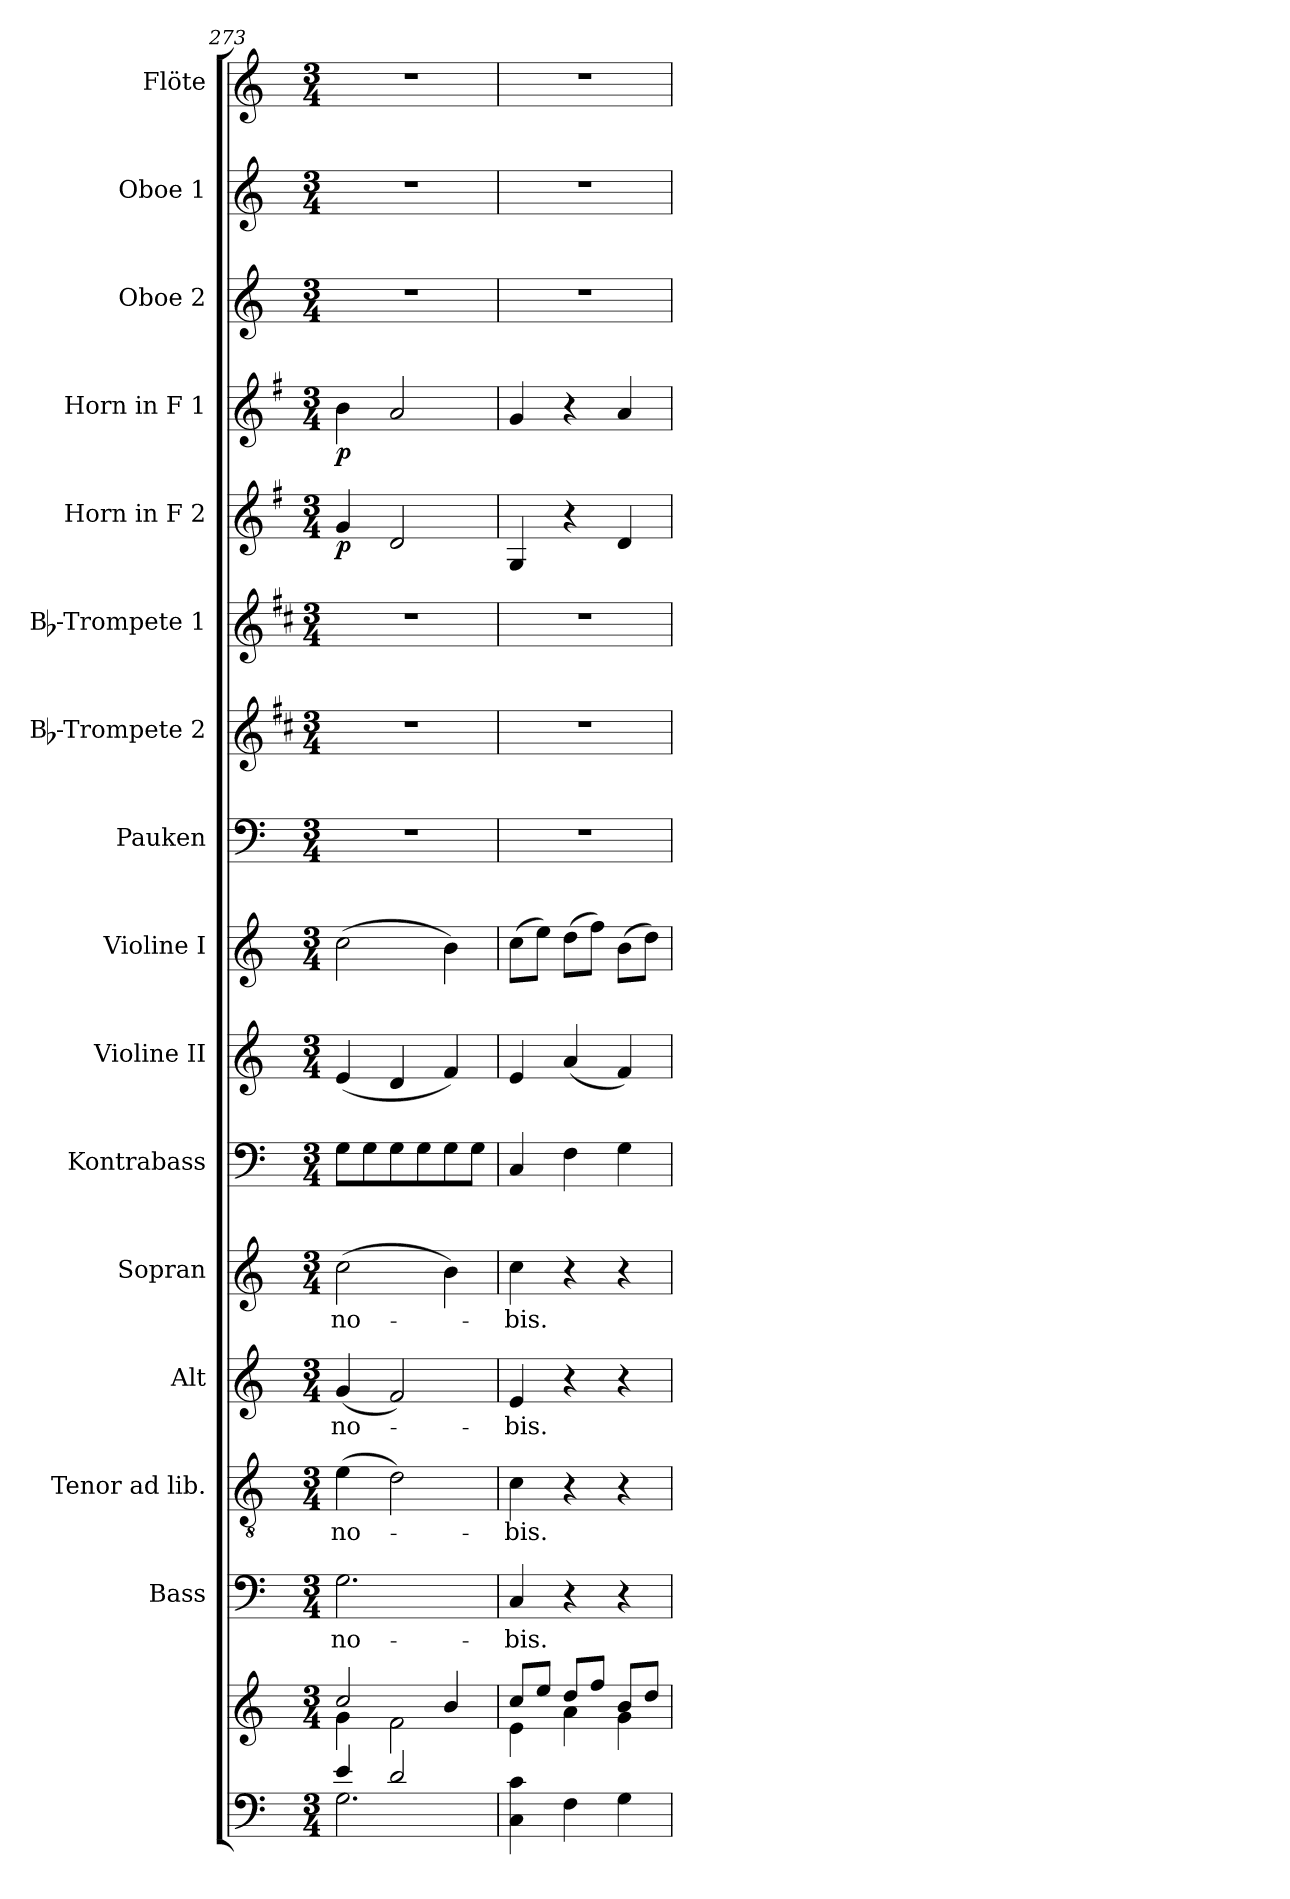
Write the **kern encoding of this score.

**kern	**kern	**kern	**text	**kern	**text	**kern	**text	**kern	**text	**kern	**kern	**kern	**kern	**kern	**kern	**kern	**dynam	**kern	**dynam	**kern	**kern	**kern
*part16	*part16	*part15	*part15	*part14	*part14	*part13	*part13	*part12	*part12	*part11	*part10	*part9	*part8	*part7	*part6	*part5	*part5	*part4	*part4	*part3	*part2	*part1
*staff17	*staff16	*staff15	*staff15	*staff14	*staff14	*staff13	*staff13	*staff12	*staff12	*staff11	*staff10	*staff9	*staff8	*staff7	*staff6	*staff5	*staff5	*staff4	*staff4	*staff3	*staff2	*staff1
*	*	*I"Bass	*	*I"Tenor ad lib.	*	*I"Alt	*	*I"Sopran	*	*I"Kontrabass	*I"Violine II	*I"Violine I	*I"Pauken	*I"Bb-Trompete 2	*I"Bb-Trompete 1	*I"Horn in F 2	*	*I"Horn in F 1	*	*I"Oboe 2	*I"Oboe 1	*I"Flöte
*	*	*I'B.	*	*I'T.	*	*I'A.	*	*I'S.	*	*I'Kb.	*I'Vl. II	*I'Vl. I	*I'Pk.	*I'Bb Trp. 2	*I'Bb Trp. 1	*	*	*	*	*I'Ob. 2	*I'Ob. 1	*I'Fl.
*clefF4	*clefG2	*clefF4	*	*clefGv2	*	*clefG2	*	*clefG2	*	*clefF4	*clefG2	*clefG2	*clefF4	*clefG2	*clefG2	*clefG2	*	*clefG2	*	*clefG2	*clefG2	*clefG2
*	*	*	*	*	*	*	*	*	*	*ITrd7c12	*	*	*	*ITrd1c2	*ITrd1c2	*ITrd4c7	*	*ITrd4c7	*	*	*	*
*k[]	*k[]	*k[]	*	*k[]	*	*k[]	*	*k[]	*	*k[]	*k[]	*k[]	*k[]	*k[]	*k[]	*k[]	*	*k[]	*	*k[]	*k[]	*k[]
*C:	*C:	*C:	*	*C:	*	*C:	*	*C:	*	*C:	*C:	*C:	*C:	*C:	*C:	*C:	*	*C:	*	*C:	*C:	*C:
*M3/4	*M3/4	*M3/4	*	*M3/4	*	*M3/4	*	*M3/4	*	*M3/4	*M3/4	*M3/4	*M3/4	*M3/4	*M3/4	*M3/4	*	*M3/4	*	*M3/4	*M3/4	*M3/4
=273	=273	=273	=273	=273	=273	=273	=273	=273	=273	=273	=273	=273	=273	=273	=273	=273	=273	=273	=273	=273	=273	=273
*^	*^	*	*	*	*	*	*	*	*	*	*	*	*	*	*	*	*	*	*	*	*	*
!	!	!	!	!	!LO:LY:b	!	!LO:LY:b	!	!LO:LY:b	!	!LO:LY:b	!	!	!	!	!	!	!	!LO:DY:b	!	!LO:DY:b	!	!	!
4e/	2.G\	2cc/	4g\	2.G\	no-	(>4e\	no-	(<4g/	no-	(>2cc\	no-	8GG\L	(<4e/	(>2cc\	2.r	2.r	2.r	4c/	p	4e\	p	2.r	2.r	2.r
.	.	.	.	.	.	.	.	.	.	.	.	8GG\	.	.	.	.	.	.	.	.	.	.	.	.
2d/	.	.	2f\	.	.	2d\)	.	2f/)	.	.	.	8GG\	4d/	.	.	.	.	2G/	.	2d/	.	.	.	.
.	.	.	.	.	.	.	.	.	.	.	.	8GG\	.	.	.	.	.	.	.	.	.	.	.	.
.	.	4b/	.	.	.	.	.	.	.	4b\)	.	8GG\	4f/)	4b\)	.	.	.	.	.	.	.	.	.	.
.	.	.	.	.	.	.	.	.	.	.	.	8GG\J	.	.	.	.	.	.	.	.	.	.	.	.
*v	*v	*	*	*	*	*	*	*	*	*	*	*	*	*	*	*	*	*	*	*	*	*	*	*
=274	=274	=274	=274	=274	=274	=274	=274	=274	=274	=274	=274	=274	=274	=274	=274	=274	=274	=274	=274	=274	=274	=274	=274
!	!	!	!	!LO:LY:b	!	!LO:LY:b	!	!LO:LY:b	!	!LO:LY:b	!	!	!	!	!	!	!	!	!	!	!	!	!
4C\ 4c\	8cc/L	4e\	4C/	-bis.	4c\	-bis.	4e/	-bis.	4cc\	-bis.	4CC/	4e/	(>8cc\L	2.r	2.r	2.r	4C/	.	4c/	.	2.r	2.r	2.r
.	8ee/J	.	.	.	.	.	.	.	.	.	.	.	8ee\J)	.	.	.	.	.	.	.	.	.	.
4F\	8dd/L	4a\	4r	.	4r	.	4r	.	4r	.	4FF\	(<4a/	(>8dd\L	.	.	.	4r	.	4r	.	.	.	.
.	8ff/J	.	.	.	.	.	.	.	.	.	.	.	8ff\J)	.	.	.	.	.	.	.	.	.	.
4G\	8b/L	4g\	4r	.	4r	.	4r	.	4r	.	4GG\	4f/)	(>8b\L	.	.	.	4G/	.	4d/	.	.	.	.
.	8dd/J	.	.	.	.	.	.	.	.	.	.	.	8dd\J)	.	.	.	.	.	.	.	.	.	.
*	*v	*v	*	*	*	*	*	*	*	*	*	*	*	*	*	*	*	*	*	*	*	*	*
=	=	=	=	=	=	=	=	=	=	=	=	=	=	=	=	=	=	=	=	=	=	=
*-	*-	*-	*-	*-	*-	*-	*-	*-	*-	*-	*-	*-	*-	*-	*-	*-	*-	*-	*-	*-	*-	*-
